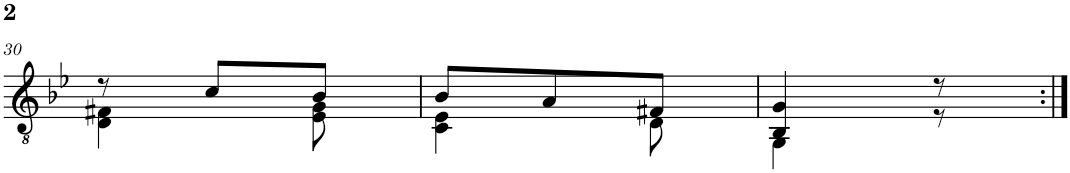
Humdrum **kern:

**kern
*part1
*staff1
*I"Guitar
!!LO:PB:g=z
*clefGv2
*k[b-e-]
*g:
*M3/8
=30
*^
8r	4D\ 4F#X\
8c/L	.
8B-/J	8E-\ 8G\
=31	=31
8B-/L	4C\ 4E-\
8A/	.
8F#X/J	8D\
=32	=32
4BB-/ 4G/	4GG\
8r	8r
*v	*v
=:|!
*-
